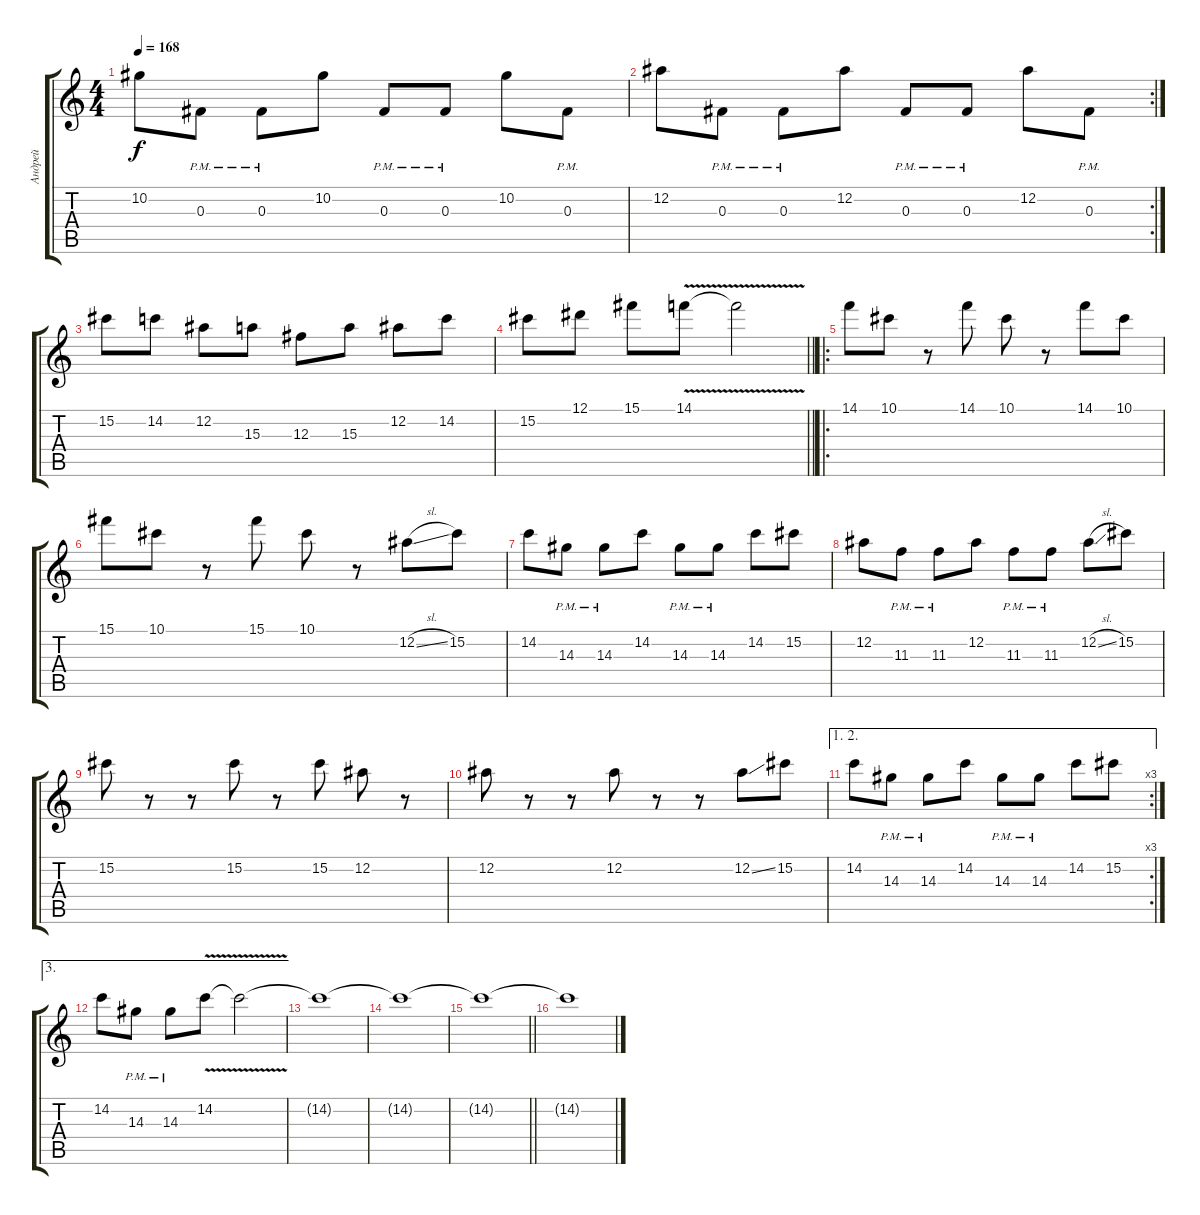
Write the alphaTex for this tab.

\track ("Андрей" "Андрей") {instrument distortionguitar}
\staff {score tabs}
\tuning (Eb4 Bb3 Gb3 Db3 Ab2 Eb2) {hide}
\ts (4 4)
\tempo 168
\clef g2
\ks c
10.2.8{dy f} 0.3{pm}.8 0.3{pm}.8 10.2.8 0.3{pm}.8 0.3{pm}.8 10.2.8 0.3{pm}.8 |
\rc 2
12.2.8 0.3{pm}.8 0.3{pm}.8 12.2.8 0.3{pm}.8 0.3{pm}.8 12.2.8 0.3{pm}.8 |
15.2.8 14.2.8 12.2.8 15.3.8 12.3.8 15.3.8 12.2.8 14.2.8 |
\barLineRight lightlight
15.2.8 12.1.8 15.1.8 14.1{v}.8 14.1{t}.2 |
\ro
\section ("" "")
14.1.8 10.1.8 r.8 14.1.8 10.1.8 r.8 14.1.8 10.1.8 |
15.1.8 10.1.8 r.8 15.1.8 10.1.8 r.8 12.2{sl}.8 15.2.8 |
14.2.8 14.3{pm}.8 14.3{pm}.8 14.2.8 14.3{pm}.8 14.3{pm}.8 14.2.8 15.2.8 |
12.2.8 11.3{pm}.8 11.3{pm}.8 12.2.8 11.3{pm}.8 11.3{pm}.8 12.2{sl}.8 15.2.8 |
15.2.8 r.8 r.8 15.2.8 r.8 15.2.8 12.2.8 r.8 |
12.2.8 r.8 r.8 12.2.8 r.8 r.8 12.2{ss}.8 15.2.8 |
\ae (1 2)
\rc 3
14.2.8 14.3{pm}.8 14.3{pm}.8 14.2.8 14.3{pm}.8 14.3{pm}.8 14.2.8 15.2.8 |
\ae 3
14.2.8 14.3{pm}.8 14.3{pm}.8 14.2{v}.8 14.2{t}.2 |
14.2{t}.1{volume 0} |
14.2{t}.1 |
\barLineRight lightlight
14.2{t}.1 |
\section ("" "")
14.2{t}.1
